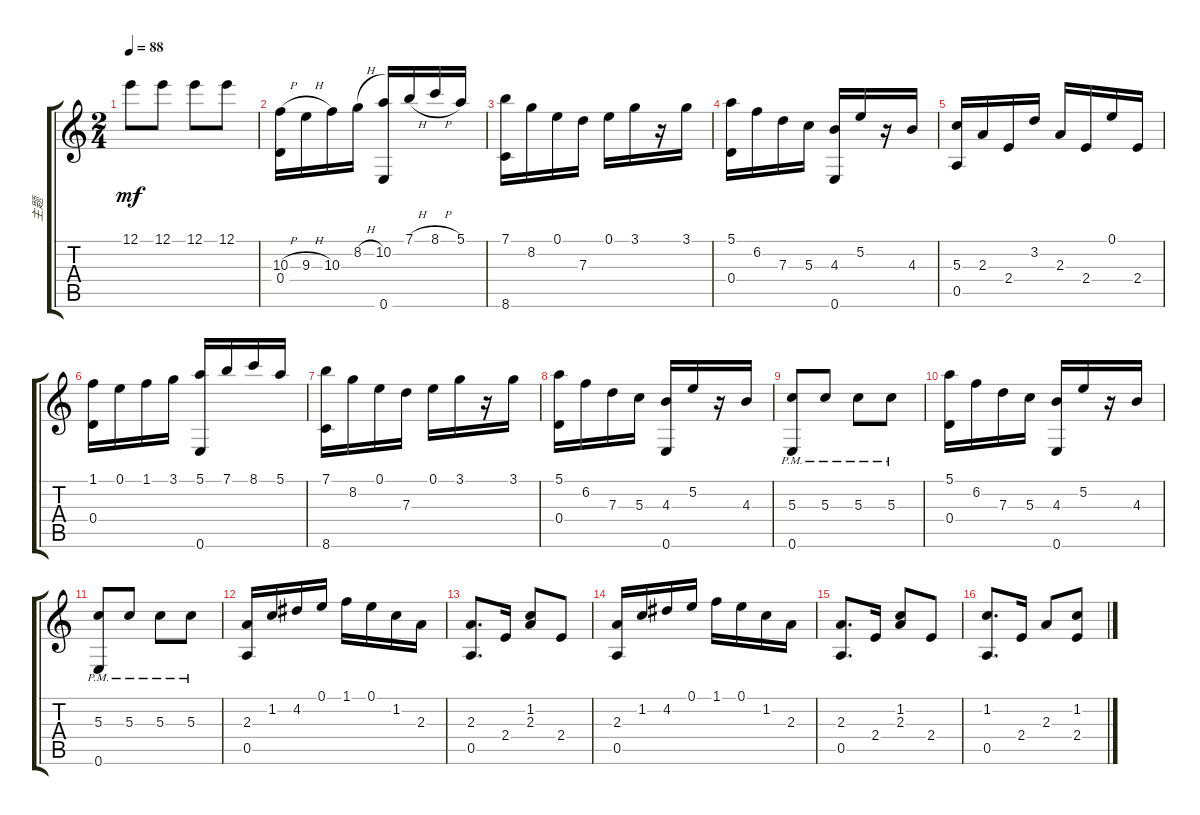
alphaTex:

\track ("主题" "主题") {instrument acousticguitarsteel}
\staff {score tabs}
\tuning (E4 B3 G3 D3 A2 E2) {hide}
\ts (2 4)
\tempo 88
\clef g2
\ks c
12.1.8{dy mf} 12.1.8 12.1.8 12.1.8 |
(10.3{h} 0.4).16 9.3{h}.16 10.3.16 8.2{h}.16 (10.2 0.6).16 7.1{h}.16 8.1{h}.16 5.1.16 |
(7.1 8.6).16 8.2.16 0.1.16 7.3.16 0.1.16 3.1.16 r.16 3.1.16 |
(5.1 0.4).16 6.2.16 7.3.16 5.3.16 (4.3 0.6).16 5.2.16 r.16 4.3.16 |
(5.3 0.5).16 2.3.16 2.4.16 3.2.16 2.3.16 2.4.16 0.1.16 2.4.16 |
(1.1 0.4).16 0.1.16 1.1.16 3.1.16 (5.1 0.6).16 7.1.16 8.1.16 5.1.16 |
(7.1 8.6).16 8.2.16 0.1.16 7.3.16 0.1.16 3.1.16 r.16 3.1.16 |
(5.1 0.4).16 6.2.16 7.3.16 5.3.16 (4.3 0.6).16 5.2.16 r.16 4.3.16 |
(5.3{pm} 0.6).8 5.3{pm}.8 5.3{pm}.8 5.3{pm}.8 |
(5.1 0.4).16 6.2.16 7.3.16 5.3.16 (4.3 0.6).16 5.2.16 r.16 4.3.16 |
(5.3{pm} 0.6).8 5.3{pm}.8 5.3{pm}.8 5.3{pm}.8 |
(2.3 0.5).16 1.2.16 4.2.16 0.1.16 1.1.16 0.1.16 1.2.16 2.3.16 |
(2.3 0.5).8{d} 2.4.16 (1.2 2.3).8 2.4.8 |
(2.3 0.5).16 1.2.16 4.2.16 0.1.16 1.1.16 0.1.16 1.2.16 2.3.16 |
(2.3 0.5).8{d} 2.4.16 (1.2 2.3).8 2.4.8 |
(1.2 0.5).8{d} 2.4.16 2.3.8 (1.2 2.4).8
